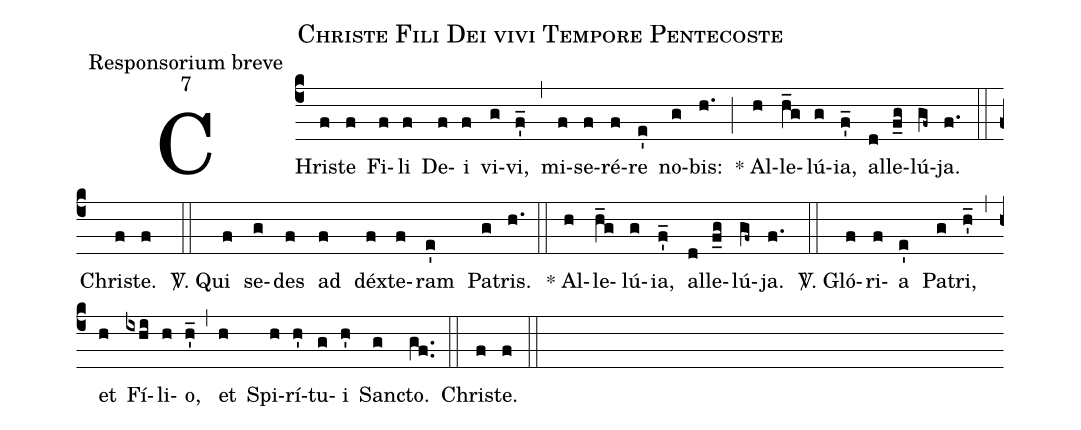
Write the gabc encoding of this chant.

name:Christe Fili Dei vivi Tempore Pentecoste;
office-part:Responsorium breve;
mode:7;
%%
(c4) CHri(f)ste(f) Fi(f)li(f) De(f)i(f) vi(g)vi,(f'_) (,) mi(f)se(f)ré(f)re(e') no(g)bis:(h.) (;) * Al(h)le(h_g)lú(g)ia,(f'_) al(d)le(f_g)lú(gf~)ja.(f.) (::)
Chri(f)ste.(f) (::)
<sp>V/</sp>. Qui(f) se(g)des(f) ad(f) déx(f)te(f)ram(e') Pa(g)tris.(h.) (::) * Al(h)le(h_g)lú(g)ia,(f'_) al(d)le(f_g)lú(gf~)ja.(f.) (::)
<sp>V/</sp>. Gló(f)ri(f)a(e') Pa(g)tri,(h'_) (,) et(h) Fí(ixhi)li(h)o,(h'_) (,) et(h) Spi(h)rí(h')tu(g)i(h') San(g)cto.(gf..) (::)
Chri(f)ste.(f) (::)
